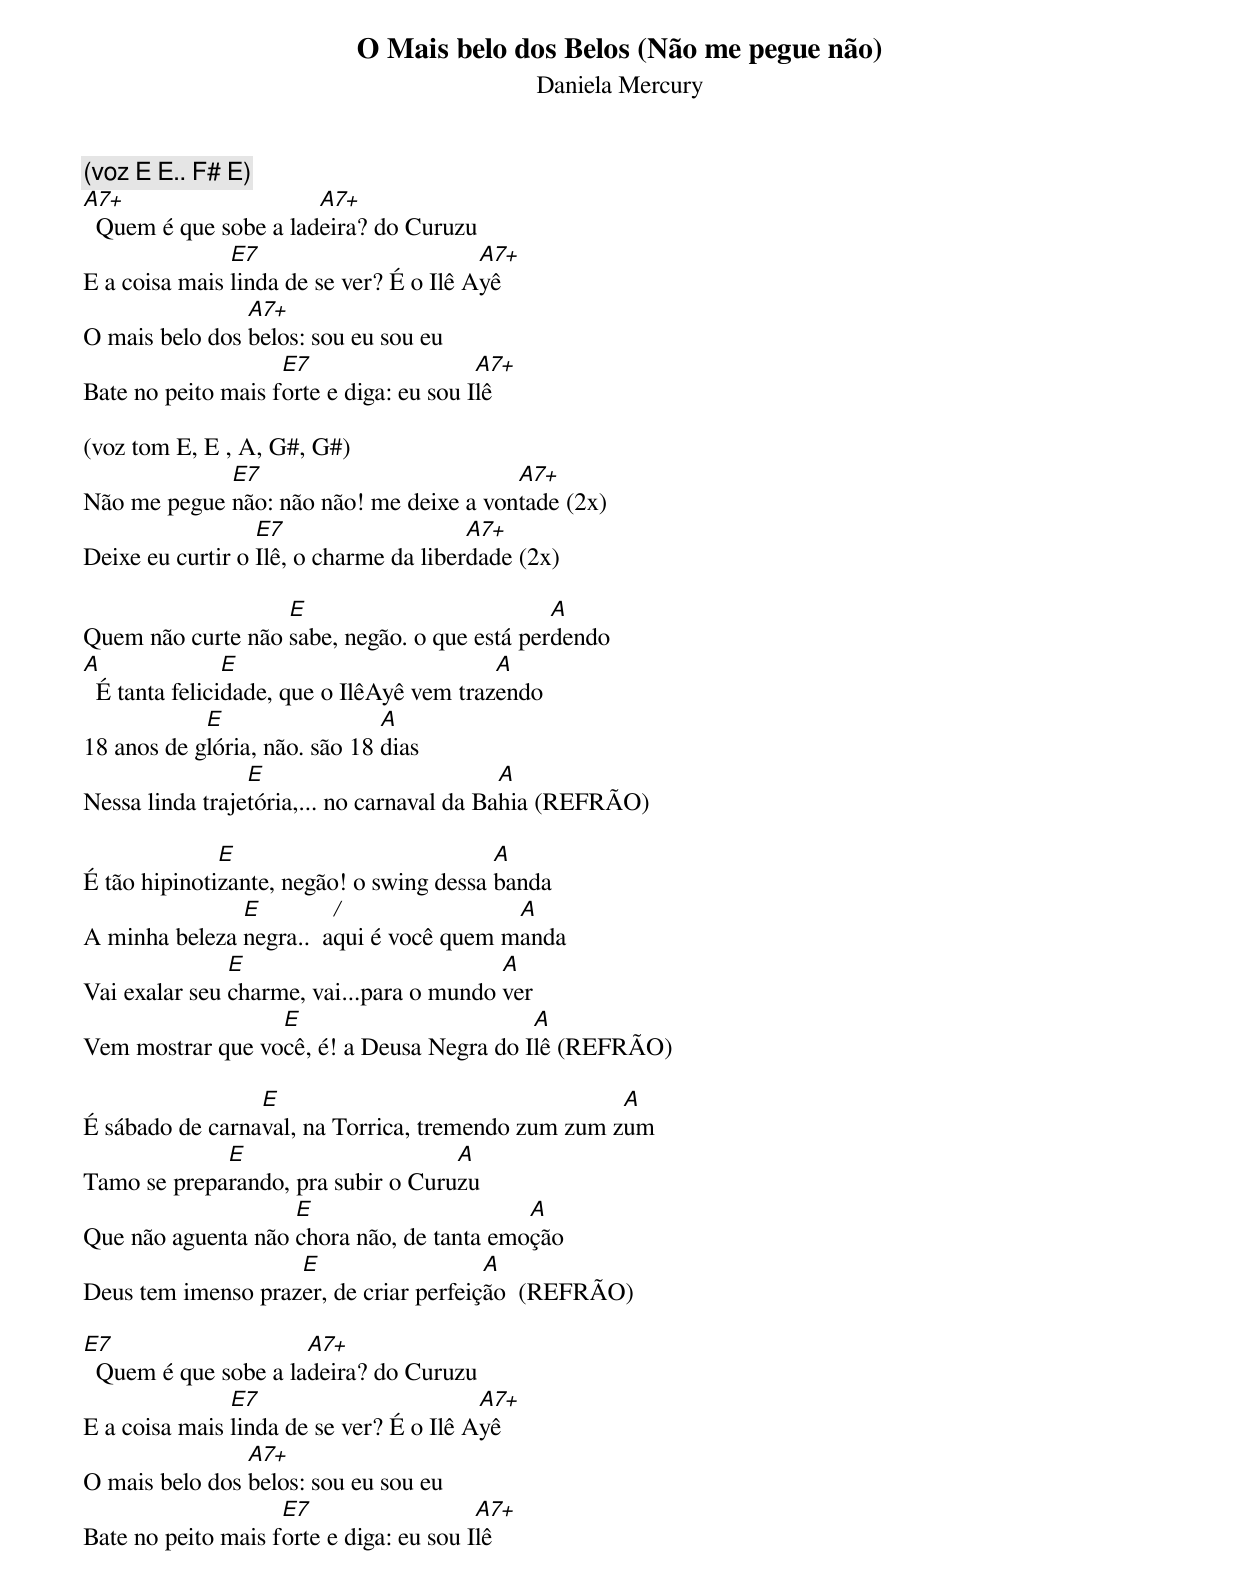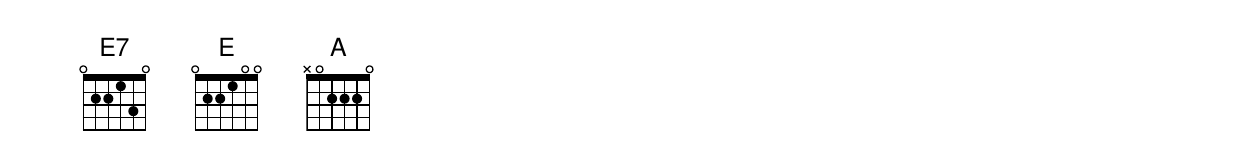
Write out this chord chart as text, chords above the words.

O Mais belo dos Belos (Não me pegue não)
Daniela Mercury

(voz E E.. F# E)
A7+                    A7+
  Quem é que sobe a ladeira? do Curuzu
               E7                        A7+
E a coisa mais linda de se ver? É o Ilê Ayê
                A7+
O mais belo dos belos: sou eu sou eu
                    E7                   A7+
Bate no peito mais forte e diga: eu sou Ilê

(voz tom E, E , A, G#, G#)
             E7                          A7+
Não me pegue não: não não! me deixe a vontade (2x)
                  E7                    A7+
Deixe eu curtir o Ilê, o charme da liberdade (2x)

                   E                          A
Quem não curte não sabe, negão. o que está perdendo
A               E                          A
  É tanta felicidade, que o IlêAyê vem trazendo
            E                  A
18 anos de glória, não. são 18 dias
                 E                          A
Nessa linda trajetória,... no carnaval da Bahia (REFRÃO)

              E                           A
É tão hipinotizante, negão! o swing dessa banda
               E         /                A
A minha beleza negra..  aqui é você quem manda
               E                          A
Vai exalar seu charme, vai...para o mundo ver
                  E                        A
Vem mostrar que você, é! a Deusa Negra do Ilê (REFRÃO)

                 E                                  A
É sábado de carnaval, na Torrica, tremendo zum zum zum
             E                      A
Tamo se preparando, pra subir o Curuzu
                    E                      A
Que não aguenta não chora não, de tanta emoção
                    E                   A
Deus tem imenso prazer, de criar perfeição  (REFRÃO)

E7                    A7+
  Quem é que sobe a ladeira? do Curuzu
               E7                        A7+
E a coisa mais linda de se ver? É o Ilê Ayê
                A7+
O mais belo dos belos: sou eu sou eu
                    E7                   A7+
Bate no peito mais forte e diga: eu sou Ilê
